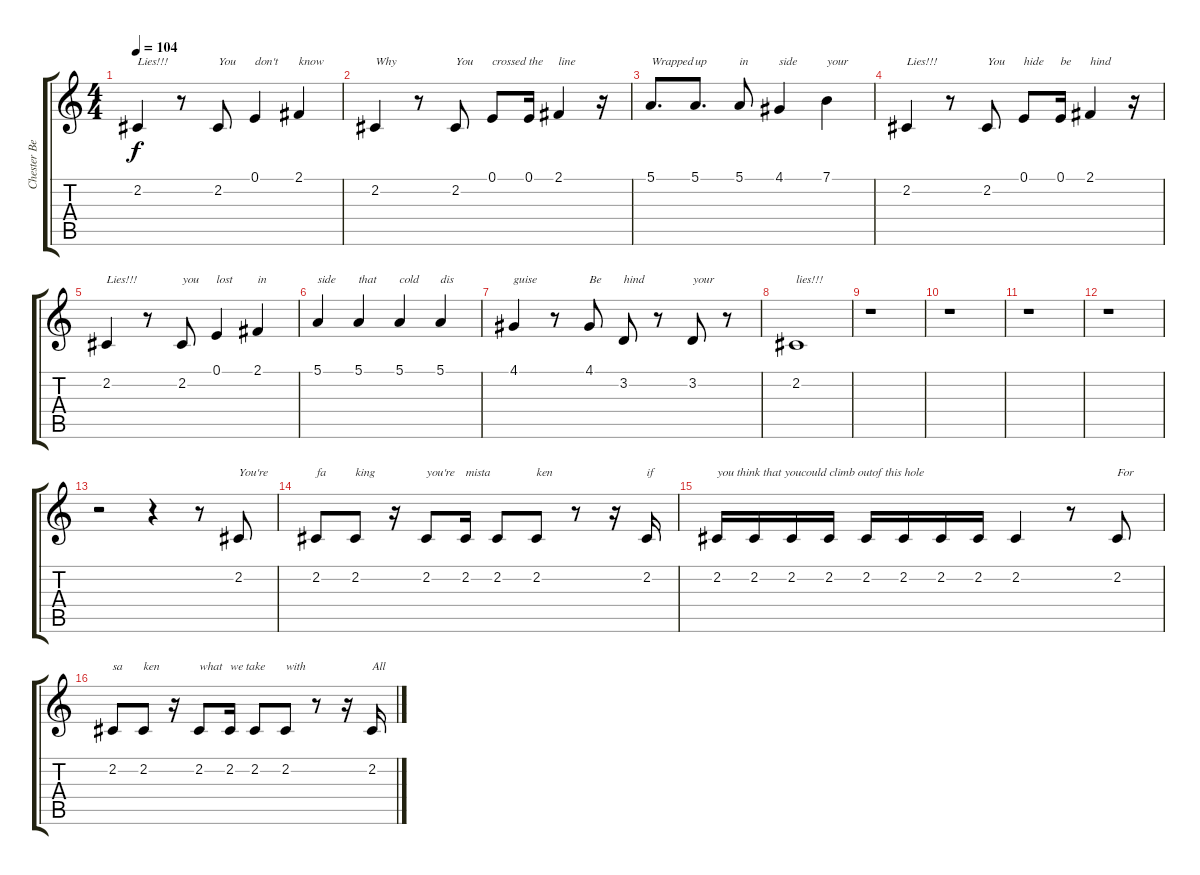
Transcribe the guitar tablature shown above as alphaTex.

\track ("Chester Bennington (vocal)" "Chester Be") {instrument churchorgan}
\staff {score tabs}
\tuning (E4 B3 G3 D3 A2 E2) {hide}
\ts (4 4)
\tempo 104
\clef g2
\ks c
2.2.4{txt "Lies!!!" dy f} r.8 2.2.8{txt "You"} 0.1.4{txt "don't"} 2.1.4{txt "know"} |
2.2.4{txt "Why"} r.8 2.2.8{txt "You"} 0.1.8{txt "crossed"} 0.1.16{txt "the"} 2.1.4{txt "line"} r.16 |
5.1.8{d txt "Wrapped"} 5.1.8{d txt "up"} 5.1.8{txt "in"} 4.1.4{txt "side"} 7.1.4{txt "your"} |
2.2.4{txt "Lies!!!"} r.8 2.2.8{txt "You"} 0.1.8{txt "hide"} 0.1.16{txt "be"} 2.1.4{txt "hind"} r.16 |
2.2.4{txt "Lies!!!"} r.8 2.2.8{txt "you"} 0.1.4{txt "lost"} 2.1.4{txt "in"} |
5.1.4{txt "side"} 5.1.4{txt "that"} 5.1.4{txt "cold"} 5.1.4{txt "dis"} |
4.1.4{txt "guise"} r.8 4.1.8{txt "Be"} 3.2.8{txt "hind"} r.8 3.2.8{txt "your"} r.8 |
2.2.1{txt "lies!!!"} |
r.1 |
r.1 |
r.1 |
r.1 |
r.2 r.4 r.8 2.2.8{txt "You're"} |
2.2.8{txt "fa"} 2.2.8{txt "king"} r.16 2.2.8{txt "you're"} 2.2.16{txt "mista"} 2.2.8 2.2.8{txt "ken"} r.8 r.16 2.2.16{txt "if"} |
2.2.16{txt "you think that youcould climb outof this hole"} 2.2.16 2.2.16 2.2.16 2.2.16 2.2.16 2.2.16 2.2.16 2.2.4 r.8 2.2.8{txt "For"} |
2.2.8{txt "sa"} 2.2.8{txt "ken"} r.16 2.2.8{txt "what"} 2.2.16{txt "we take"} 2.2.8 2.2.8{txt "with"} r.8 r.16 2.2.16{txt "All"}
